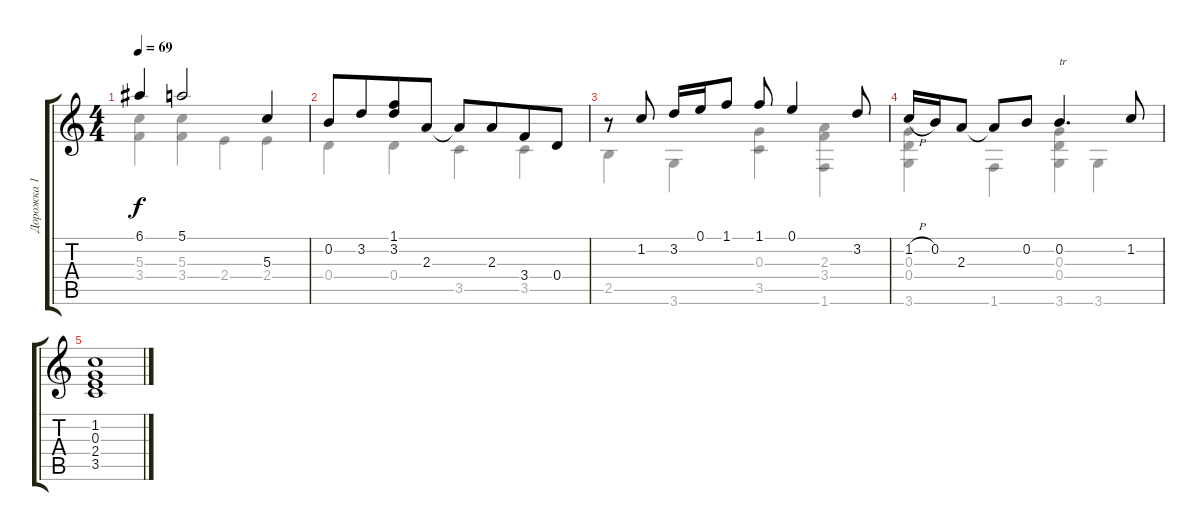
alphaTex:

\track ("Дорожка 1" "Дорожка 1") {instrument acousticguitarnylon}
\staff {score tabs}
\tuning (E4 B3 G3 D3 A2 E2) {hide}
\voice
\ts (4 4)
\tempo 69
\clef g2
\ks c
6.1.4{dy f} 5.1.2 5.3.4 |
0.2.8 3.2.8{beam merge} (1.1 3.2).8 2.3.8 2.3{t}.8 2.3.8{beam merge} 3.4.8 0.4.8 |
r.8 1.2.8 3.2.16 0.1.16 1.1.8 1.1.8 0.1.4 3.2.8 |
1.2{h}.16 0.2.16 2.3.8 2.3{t}.8 0.2.8 0.2.4{d txt "tr"} 1.2.8 |
(1.2 0.3 2.4 3.5).1
\voice
\clef g2
\ottava regular
\simile none
\ks c
(5.3 3.4).4{dy f} (5.3 3.4).4 2.4.4 2.4.4 |
0.4.4 0.4.4 3.5.4 3.5.4 |
2.5.4 3.6.4 (0.3 3.5).4 (2.3 3.4 1.6).4 |
(0.3 0.4 3.6).4 1.6.4 (0.3 0.4 3.6).4 3.6.4 |
